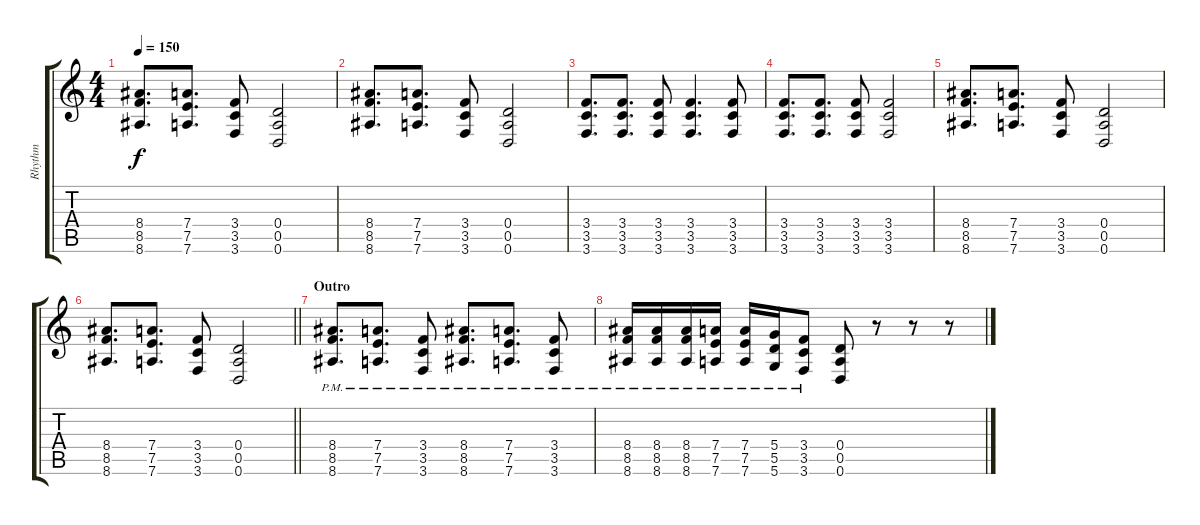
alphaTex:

\track ("Rhythm" "Rhythm") {instrument distortionguitar}
\staff {score tabs}
\tuning (E4 B3 G3 D3 A2 D2) {hide}
\ts (4 4)
\tempo 150
\clef g2
\ks c
(8.4 8.5 8.6).8{d dy f} (7.4 7.5 7.6).8{d} (3.4 3.5 3.6).8 (0.4 0.5 0.6).2 |
(8.4 8.5 8.6).8{d} (7.4 7.5 7.6).8{d} (3.4 3.5 3.6).8 (0.4 0.5 0.6).2 |
(3.4 3.5 3.6).8{d} (3.4 3.5 3.6).8{d} (3.4 3.5 3.6).8 (3.4 3.5 3.6).4{d} (3.4 3.5 3.6).8 |
(3.4 3.5 3.6).8{d} (3.4 3.5 3.6).8{d} (3.4 3.5 3.6).8 (3.4 3.5 3.6).2 |
(8.4 8.5 8.6).8{d} (7.4 7.5 7.6).8{d} (3.4 3.5 3.6).8 (0.4 0.5 0.6).2 |
\barLineRight lightlight
(8.4 8.5 8.6).8{d} (7.4 7.5 7.6).8{d} (3.4 3.5 3.6).8 (0.4 0.5 0.6).2 |
\section ("" "Outro")
(8.4{pm} 8.5{pm} 8.6{pm}).8{d} (7.4{pm} 7.5{pm} 7.6{pm}).8{d} (3.4{pm} 3.5{pm} 3.6{pm}).8 (8.4{pm} 8.5{pm} 8.6{pm}).8{d} (7.4{pm} 7.5{pm} 7.6{pm}).8{d} (3.4{pm} 3.5{pm} 3.6{pm}).8 |
(8.4{pm} 8.5{pm} 8.6{pm}).16 (8.4{pm} 8.5{pm} 8.6{pm}).16 (8.4{pm} 8.5{pm} 8.6{pm}).16 (7.4{pm} 7.5{pm} 7.6{pm}).16 (7.4{pm} 7.5{pm} 7.6{pm}).16 (5.4{pm} 5.5{pm} 5.6{pm}).16 (3.4{pm} 3.5{pm} 3.6{pm}).8 (0.4 0.5 0.6).8 r.8 r.8 r.8
